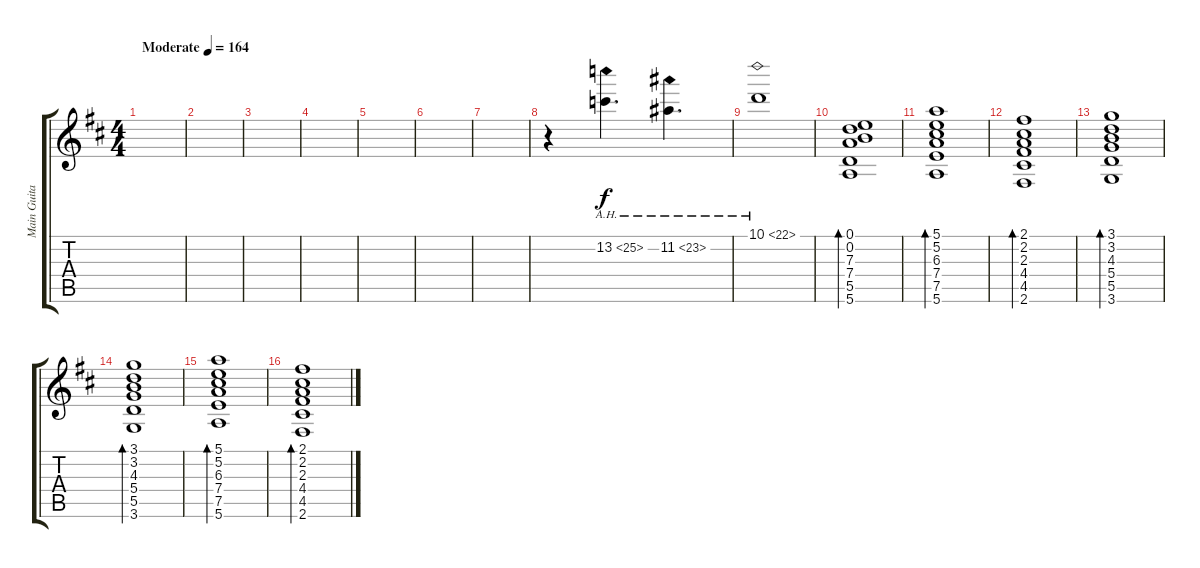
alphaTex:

\track ("Main Guitar" "Main Guita") {instrument electricguitarclean}
\staff {score tabs}
\tuning (E4 B3 G3 D3 A2 E2) {hide}
\ts (4 4)
\tempo (164 "Moderate")
\clef g2
\ks bminor
|
|
|
|
|
|
|
r.4 13.2{ah 12}.4{d} 11.2{ah 12}.4{d} |
10.1{ah 12}.1 |
(0.1 0.2 7.3 7.4 5.5 5.6).1{bd 240} |
(5.1 5.2 6.3 7.4 7.5 5.6).1{bd 240} |
(2.1 2.2 2.3 4.4 4.5 2.6).1{bd 240} |
(3.1 3.2 4.3 5.4 5.5 3.6).1{bd 240} |
(3.1 3.2 4.3 5.4 5.5 3.6).1{bd 240} |
(5.1 5.2 6.3 7.4 7.5 5.6).1{bd 240} |
(2.1 2.2 2.3 4.4 4.5 2.6).1{bd 240}
